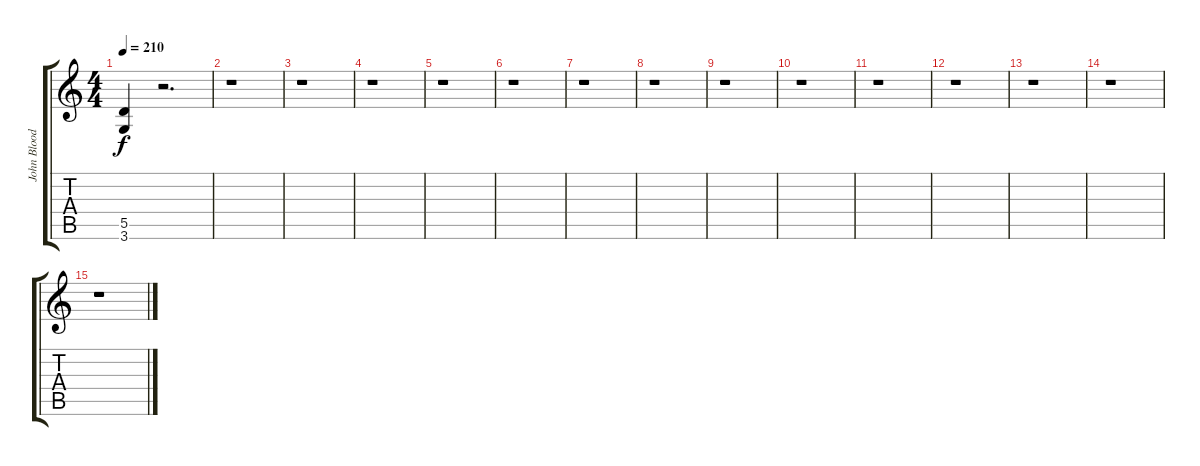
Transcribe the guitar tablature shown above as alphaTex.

\track ("John Bloodsucker" "John Blood") {instrument overdrivenguitar}
\staff {score tabs}
\tuning (E4 B3 G3 D3 A2 E2) {hide}
\ts (4 4)
\tempo 210
\clef g2
\ks c
(5.5 3.6).4{dy f} r.2{d} |
r.1 |
r.1 |
r.1 |
r.1 |
r.1 |
r.1 |
r.1 |
r.1 |
r.1 |
r.1 |
r.1 |
r.1 |
r.1 |
r.1
